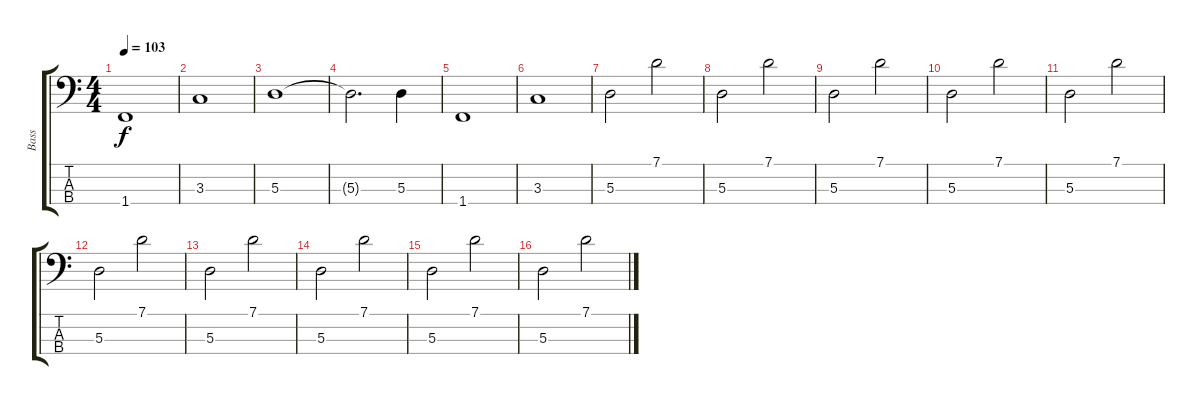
\track ("Bass" "Bass") {instrument electricbassfinger}
\staff {score tabs}
\tuning (G2 D2 A1 E1) {hide}
\ts (4 4)
\tempo 103
\clef f4
\ks c
1.4.1{dy f} |
3.3.1 |
5.3.1 |
5.3{t}.2{d} 5.3.4 |
1.4.1 |
3.3.1 |
5.3.2 7.1.2 |
5.3.2 7.1.2 |
5.3.2 7.1.2 |
5.3.2{volume 5} 7.1.2 |
5.3.2 7.1.2 |
5.3.2 7.1.2 |
5.3.2 7.1.2 |
5.3.2 7.1.2 |
5.3.2 7.1.2 |
5.3.2 7.1.2
